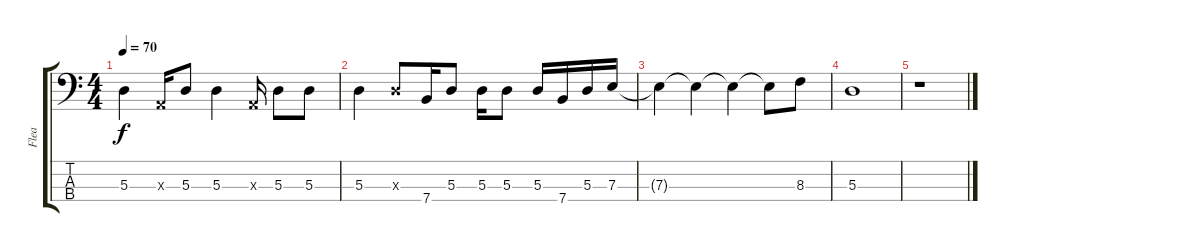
\track ("Flea" "Flea") {instrument electricbassfinger}
\staff {score tabs}
\tuning (G2 D2 A1 E1) {hide}
\ts (4 4)
\tempo 70
\clef f4
\ks c
5.3.4{dy f} 0.3{x}.16 5.3.8 5.3.4 0.3{x}.16 5.3.8 5.3.8 |
5.3.4 5.3{x}.8 7.4.16 5.3.8 5.3.16 5.3.8 5.3.16 7.4.16 5.3.16 7.3.16 |
7.3{t}.4 7.3{t}.4 7.3{t}.4 7.3{t}.8 8.3.8 |
5.3.1 |
r.1
